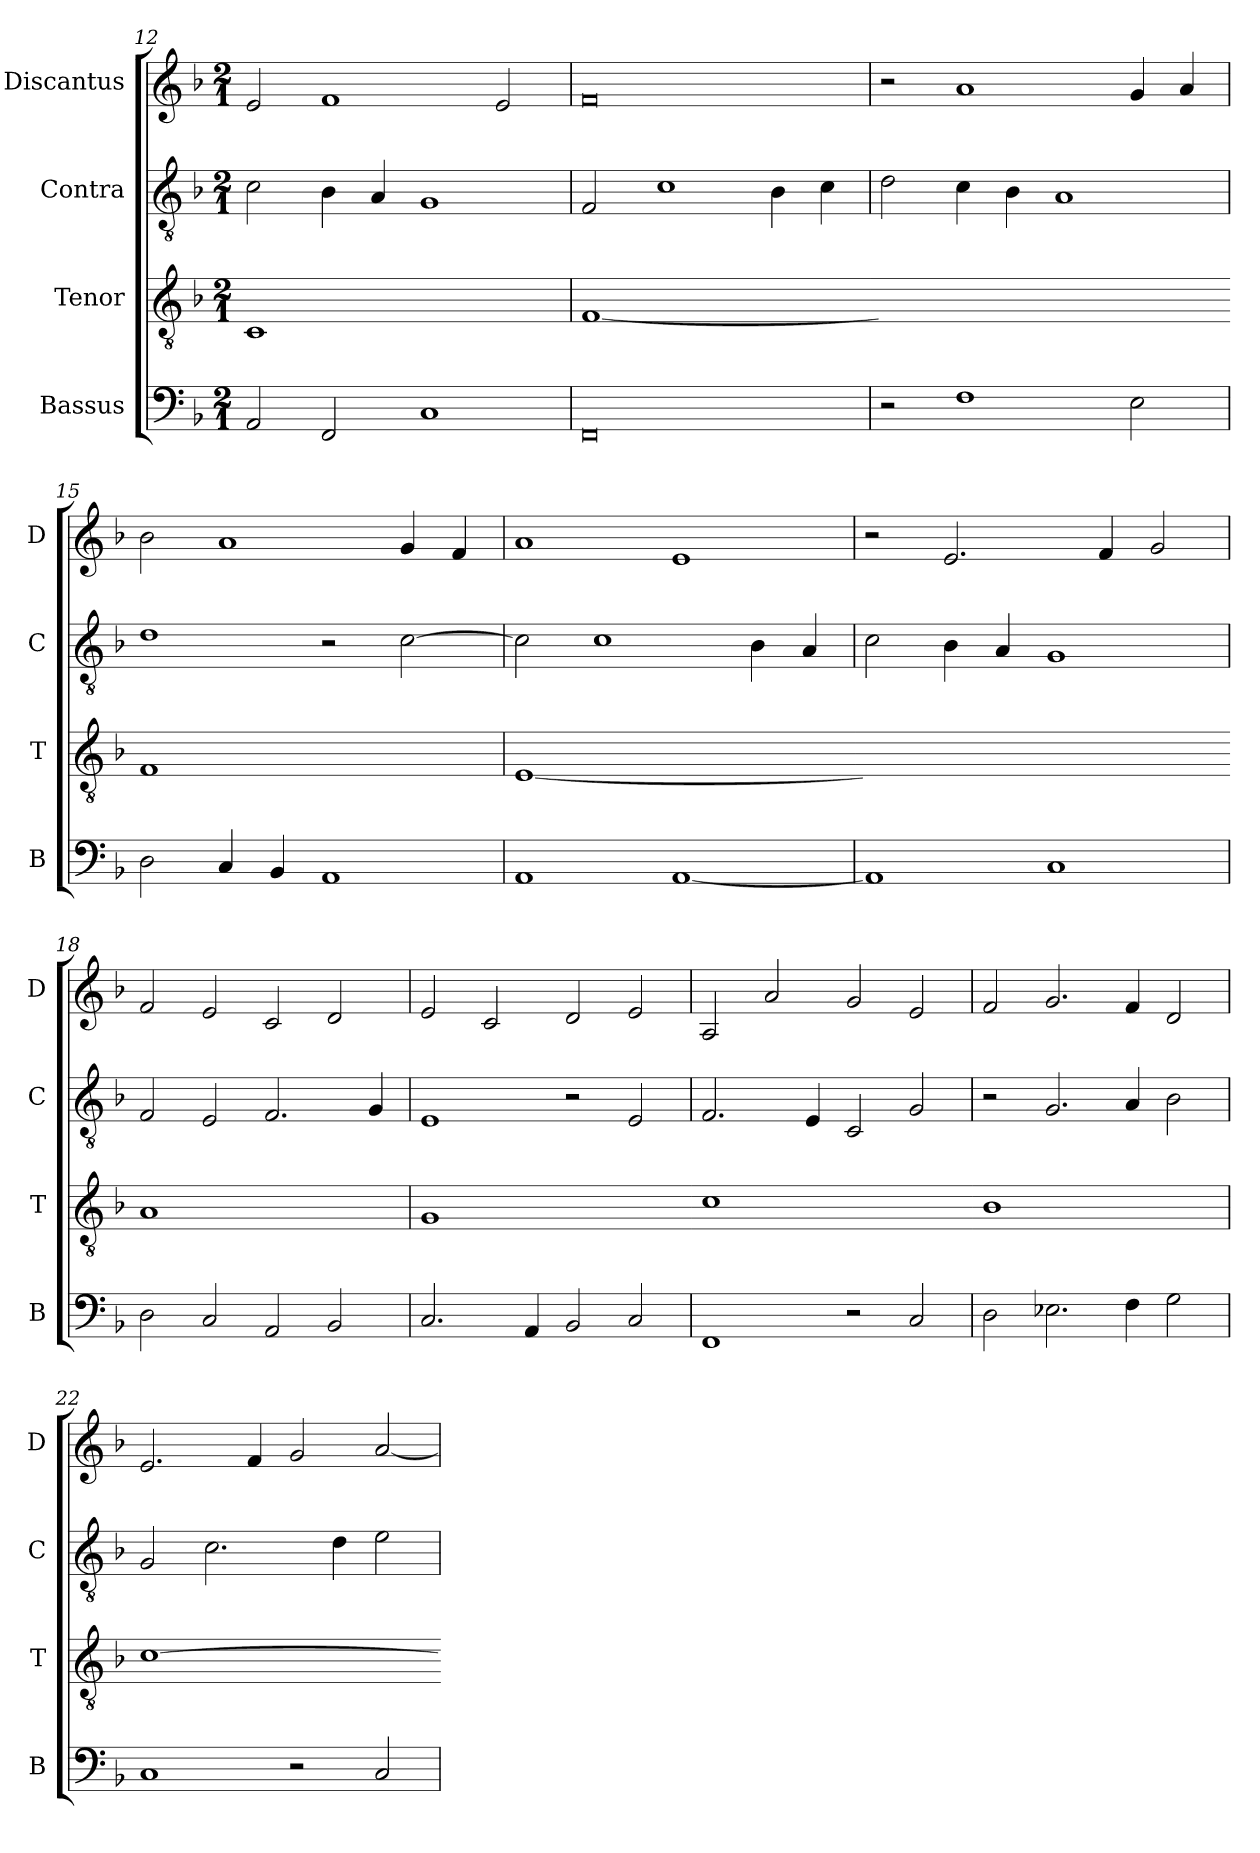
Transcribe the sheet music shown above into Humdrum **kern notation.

**kern	**kern	**kern	**kern
*part4	*part3	*part2	*part1
*staff4	*staff3	*staff2	*staff1
*I"Bassus	*I"Tenor	*I"Contra	*I"Discantus
*I'B	*I'T	*I'C	*I'D
*clefF4	*clefGv2	*clefGv2	*clefG2
*k[b-]	*k[b-]	*k[b-]	*k[b-]
*M2/1	*M2/1	*M2/1	*M2/1
=12	=12	=12	=12
!	!LO:N:vis=1	!	!
2AA/	0C	2c\	2e/
2FF/	.	4B-\	1f
.	.	4A/	.
1C	.	1G	.
.	.	.	2e/
=13	=13	=13	=13
!	!LO:N:vis=1	!	!
0FF	[0F	2F/	0f
.	.	1c	.
.	.	4B-\	.
.	.	4c\	.
=14	=14-	=14	=14
!	!LO:N:vis=1	!	!
2r	0Fyy]	2d\	2r
1F	.	4c\	1a
.	.	4B-\	.
.	.	1A	.
2E\	.	.	4g/
.	.	.	4a/
=15	=15-	=15	=15
!	!LO:N:vis=1	!	!
2D\	0F	1d	2b-\
4C/	.	.	1a
4BB-/	.	.	.
1AA	.	2r	.
.	.	[2c\	4g/
.	.	.	4f/
=16	=16	=16	=16
!	!LO:N:vis=1	!	!
1AA	[0E	2c\]	1a
.	.	1c	.
[1AA	.	.	1e
.	.	4B-\	.
.	.	4A/	.
=17	=17-	=17	=17
!	!LO:N:vis=1	!	!
1AA]	0Eyy]	2c\	2r
.	.	4B-\	2.e/
.	.	4A/	.
1C	.	1G	.
.	.	.	4f/
.	.	.	2g/
=18	=18-	=18	=18
!	!LO:N:vis=1	!	!
2D\	0A	2F/	2f/
2C/	.	2E/	2e/
2AA/	.	2.F/	2c/
2BB-/	.	.	2d/
.	.	4G/	.
=19	=19	=19	=19
!	!LO:N:vis=1	!	!
2.C/	0G	1E	2e/
.	.	.	2c/
4AA/	.	.	.
2BB-/	.	2r	2d/
2C/	.	2E/	2e/
=20	=20-	=20	=20
!	!LO:N:vis=1	!	!
1FF	0c	2.F/	2A/
.	.	.	2a/
.	.	4E/	.
2r	.	2C/	2g/
2C/	.	2G/	2e/
=21	=21-	=21	=21
!	!LO:N:vis=1	!	!
2D\	0B-	2r	2f/
2.E-X\	.	2.G/	2.g/
4F\	.	4A/	4f/
2G\	.	2B-\	2d/
=22	=22	=22	=22
!	!LO:N:vis=1	!	!
1C	[y0c	2G/	2.e/
.	.	2.c\	.
.	.	.	4f/
2r	.	.	2g/
.	.	4d\	.
2C/	.	2e\	[2a/
=	=-	=	=
*-	*-	*-	*-
